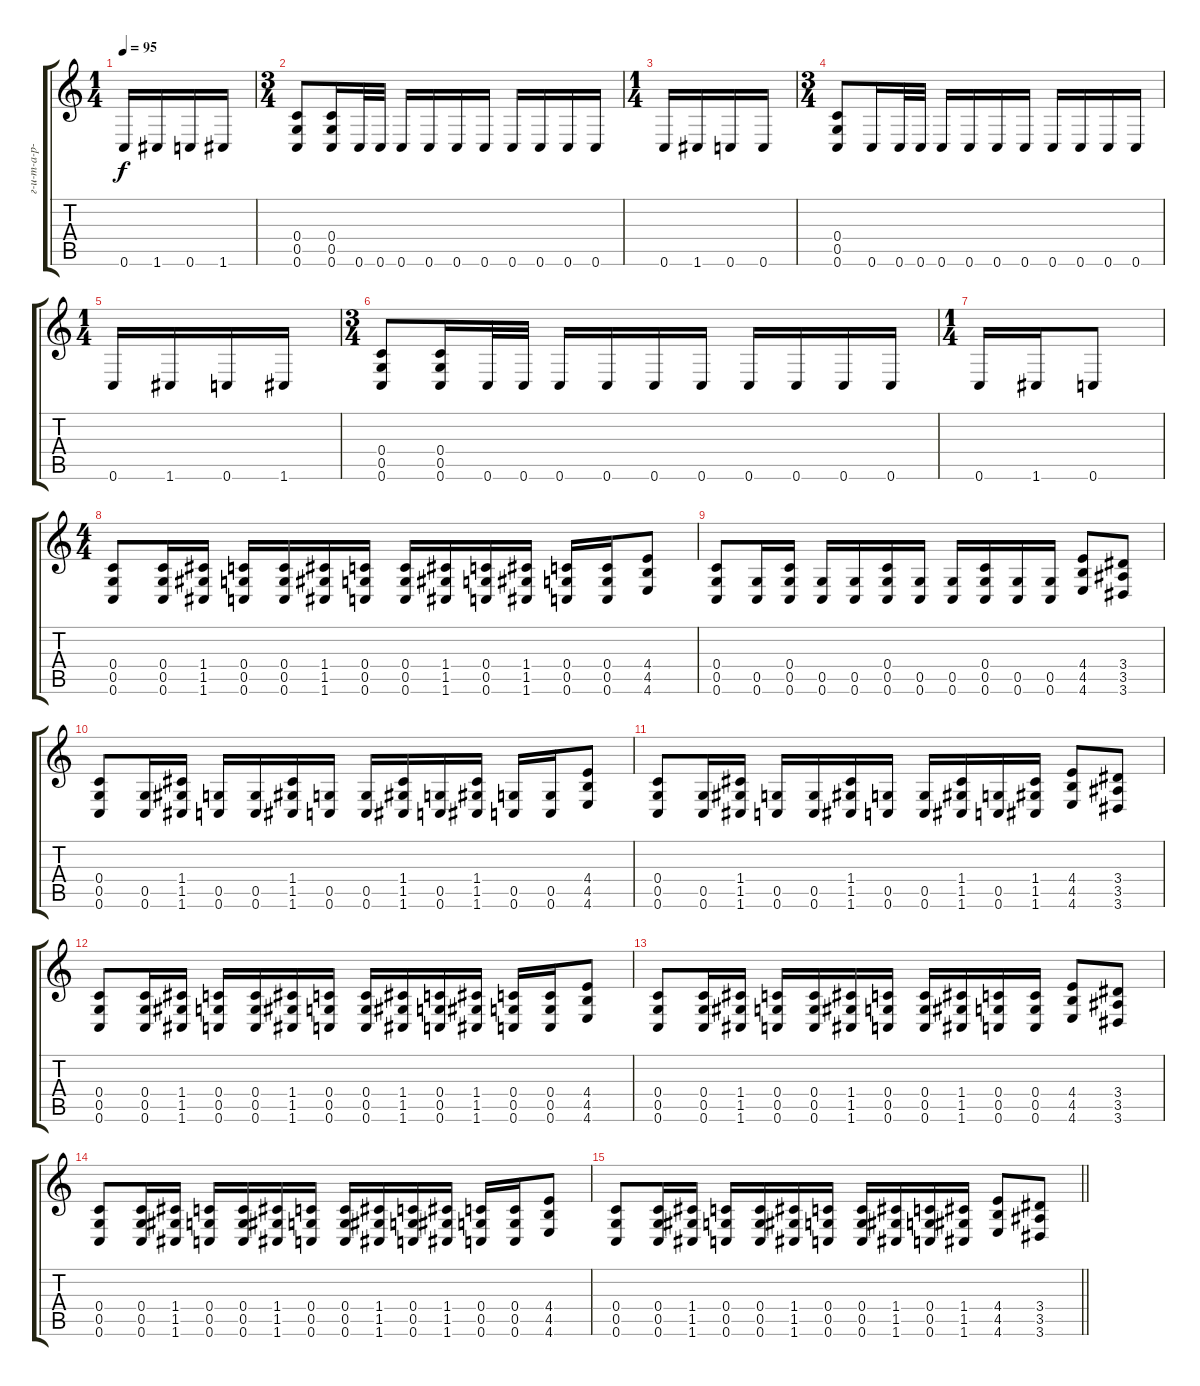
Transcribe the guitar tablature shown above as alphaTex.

\track ("г-и-т-а-р-а" "г-и-т-а-р-") {instrument distortionguitar}
\staff {score tabs}
\tuning (D4 A3 F3 C3 G2 C2) {hide}
\ts (1 4)
\tempo 95
\clef g2
\ks c
0.6.16{dy f} 1.6.16 0.6.16 1.6.16 |
\ts (3 4)
(0.4 0.5 0.6).8 (0.4 0.5 0.6).16 0.6.32 0.6.32 0.6.16 0.6.16 0.6.16 0.6.16 0.6.16 0.6.16 0.6.16 0.6.16 |
\ts (1 4)
0.6.16 1.6.16 0.6.16 0.6.16 |
\ts (3 4)
(0.4 0.5 0.6).8 0.6.16 0.6.32 0.6.32 0.6.16 0.6.16 0.6.16 0.6.16 0.6.16 0.6.16 0.6.16 0.6.16 |
\ts (1 4)
0.6.16 1.6.16 0.6.16 1.6.16 |
\ts (3 4)
(0.4 0.5 0.6).8 (0.4 0.5 0.6).16 0.6.32 0.6.32 0.6.16 0.6.16 0.6.16 0.6.16 0.6.16 0.6.16 0.6.16 0.6.16 |
\ts (1 4)
0.6.16 1.6.16 0.6.8 |
\ts (4 4)
(0.4 0.5 0.6).8 (0.4 0.5 0.6).16 (1.4 1.5 1.6).16 (0.4 0.5 0.6).16 (0.4 0.5 0.6).16 (1.4 1.5 1.6).16 (0.4 0.5 0.6).16 (0.4 0.5 0.6).16 (1.4 1.5 1.6).16 (0.4 0.5 0.6).16 (1.4 1.5 1.6).16 (0.4 0.5 0.6).16 (0.4 0.5 0.6).16 (4.4 4.5 4.6).8 |
(0.4 0.5 0.6).8 (0.5 0.6).16 (0.4 0.5 0.6).16 (0.5 0.6).16 (0.5 0.6).16 (0.4 0.5 0.6).16 (0.5 0.6).16 (0.5 0.6).16 (0.4 0.5 0.6).16 (0.5 0.6).16 (0.5 0.6).16 (4.4 4.5 4.6).8 (3.4 3.5 3.6).8 |
(0.4 0.5 0.6).8 (0.5 0.6).16 (1.4 1.5 1.6).16 (0.5 0.6).16 (0.5 0.6).16 (1.4 1.5 1.6).16 (0.5 0.6).16 (0.5 0.6).16 (1.4 1.5 1.6).16 (0.5 0.6).16 (1.4 1.5 1.6).16 (0.5 0.6).16 (0.5 0.6).16 (4.4 4.5 4.6).8 |
(0.4 0.5 0.6).8 (0.5 0.6).16 (1.4 1.5 1.6).16 (0.5 0.6).16 (0.5 0.6).16 (1.4 1.5 1.6).16 (0.5 0.6).16 (0.5 0.6).16 (1.4 1.5 1.6).16 (0.5 0.6).16 (1.4 1.5 1.6).16 (4.4 4.5 4.6).8 (3.4 3.5 3.6).8 |
(0.4 0.5 0.6).8 (0.4 0.5 0.6).16 (1.4 1.5 1.6).16 (0.4 0.5 0.6).16 (0.4 0.5 0.6).16 (1.4 1.5 1.6).16 (0.4 0.5 0.6).16 (0.4 0.5 0.6).16 (1.4 1.5 1.6).16 (0.4 0.5 0.6).16 (1.4 1.5 1.6).16 (0.4 0.5 0.6).16 (0.4 0.5 0.6).16 (4.4 4.5 4.6).8 |
(0.4 0.5 0.6).8 (0.4 0.5 0.6).16 (1.4 1.5 1.6).16 (0.4 0.5 0.6).16 (0.4 0.5 0.6).16 (1.4 1.5 1.6).16 (0.4 0.5 0.6).16 (0.4 0.5 0.6).16 (1.4 1.5 1.6).16 (0.4 0.5 0.6).16 (0.4 0.5 0.6).16 (4.4 4.5 4.6).8 (3.4 3.5 3.6).8 |
(0.4 0.5 0.6).8 (0.4 0.5 0.6).16 (1.4 1.5 1.6).16 (0.4 0.5 0.6).16 (0.4 0.5 0.6).16 (1.4 1.5 1.6).16 (0.4 0.5 0.6).16 (0.4 0.5 0.6).16 (1.4 1.5 1.6).16 (0.4 0.5 0.6).16 (1.4 1.5 1.6).16 (0.4 0.5 0.6).16 (0.4 0.5 0.6).16 (4.4 4.5 4.6).8 |
\barLineRight lightlight
(0.4 0.5 0.6).8 (0.4 0.5 0.6).16 (1.4 1.5 1.6).16 (0.4 0.5 0.6).16 (0.4 0.5 0.6).16 (1.4 1.5 1.6).16 (0.4 0.5 0.6).16 (0.4 0.5 0.6).16 (1.4 1.5 1.6).16 (0.4 0.5 0.6).16 (1.4 1.5 1.6).16 (4.4 4.5 4.6).8 (3.4 3.5 3.6).8
